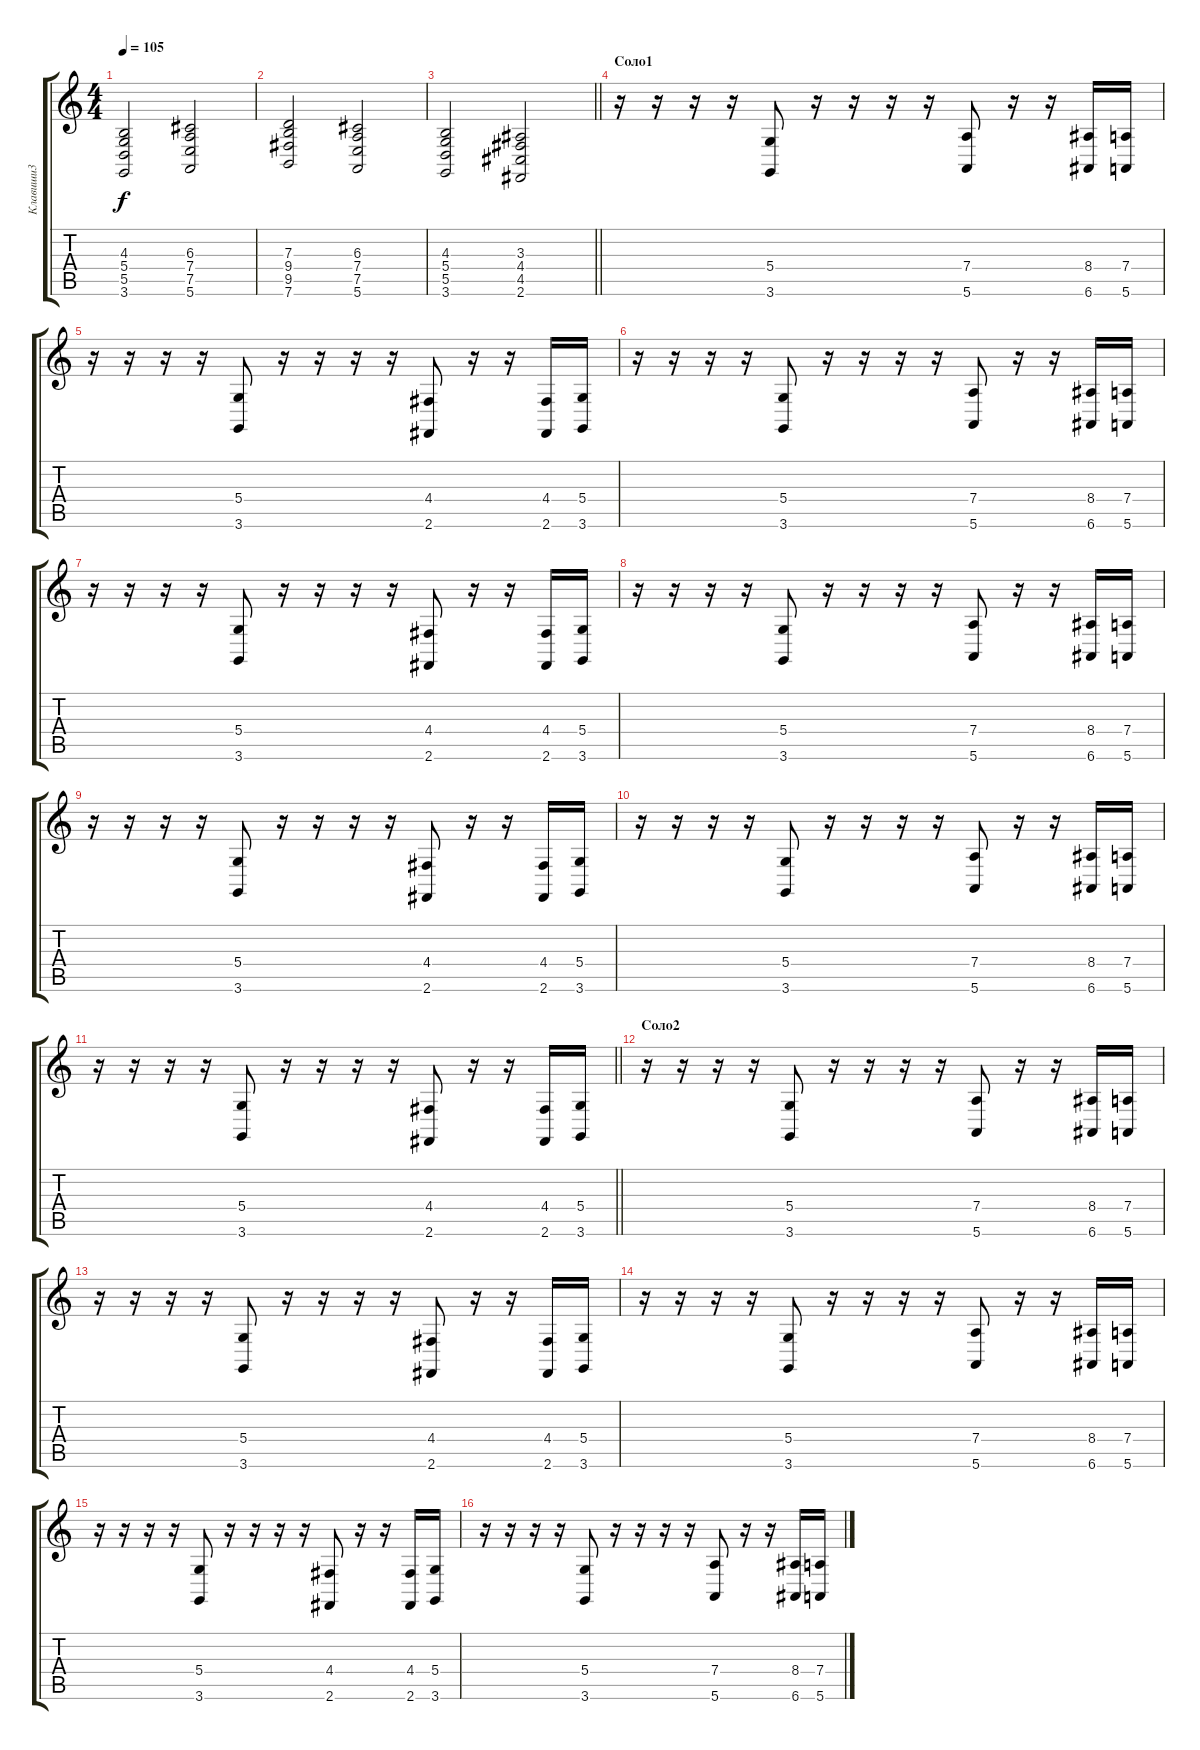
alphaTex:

\track ("Клавиши3" "Клавиши3") {instrument stringensemble1}
\staff {score tabs}
\tuning (E4 B3 G3 D3 A2 E2) {hide}
\ts (4 4)
\tempo 105
\clef g2
\ks c
(4.3 5.4 5.5 3.6).2{dy f} (6.3 7.4 7.5 5.6).2 |
(7.3 9.4 9.5 7.6).2 (6.3 7.4 7.5 5.6).2 |
\barLineRight lightlight
(4.3 5.4 5.5 3.6).2 (3.3 4.4 4.5 2.6).2 |
\section ("" "Соло1")
r.16 r.16 r.16 r.16 (5.4 3.6).8 r.16 r.16 r.16 r.16 (7.4 5.6).8 r.16 r.16 (8.4 6.6).16 (7.4 5.6).16 |
r.16 r.16 r.16 r.16 (5.4 3.6).8 r.16 r.16 r.16 r.16 (4.4 2.6).8 r.16 r.16 (4.4 2.6).16 (5.4 3.6).16 |
r.16 r.16 r.16 r.16 (5.4 3.6).8 r.16 r.16 r.16 r.16 (7.4 5.6).8 r.16 r.16 (8.4 6.6).16 (7.4 5.6).16 |
r.16 r.16 r.16 r.16 (5.4 3.6).8 r.16 r.16 r.16 r.16 (4.4 2.6).8 r.16 r.16 (4.4 2.6).16 (5.4 3.6).16 |
r.16 r.16 r.16 r.16 (5.4 3.6).8 r.16 r.16 r.16 r.16 (7.4 5.6).8 r.16 r.16 (8.4 6.6).16 (7.4 5.6).16 |
r.16 r.16 r.16 r.16 (5.4 3.6).8 r.16 r.16 r.16 r.16 (4.4 2.6).8 r.16 r.16 (4.4 2.6).16 (5.4 3.6).16 |
r.16 r.16 r.16 r.16 (5.4 3.6).8 r.16 r.16 r.16 r.16 (7.4 5.6).8 r.16 r.16 (8.4 6.6).16 (7.4 5.6).16 |
\barLineRight lightlight
r.16 r.16 r.16 r.16 (5.4 3.6).8 r.16 r.16 r.16 r.16 (4.4 2.6).8 r.16 r.16 (4.4 2.6).16 (5.4 3.6).16 |
\section ("" "Соло2")
r.16 r.16 r.16 r.16 (5.4 3.6).8 r.16 r.16 r.16 r.16 (7.4 5.6).8 r.16 r.16 (8.4 6.6).16 (7.4 5.6).16 |
r.16 r.16 r.16 r.16 (5.4 3.6).8 r.16 r.16 r.16 r.16 (4.4 2.6).8 r.16 r.16 (4.4 2.6).16 (5.4 3.6).16 |
r.16 r.16 r.16 r.16 (5.4 3.6).8 r.16 r.16 r.16 r.16 (7.4 5.6).8 r.16 r.16 (8.4 6.6).16 (7.4 5.6).16 |
r.16 r.16 r.16 r.16 (5.4 3.6).8 r.16 r.16 r.16 r.16 (4.4 2.6).8 r.16 r.16 (4.4 2.6).16 (5.4 3.6).16 |
r.16 r.16 r.16 r.16 (5.4 3.6).8 r.16 r.16 r.16 r.16 (7.4 5.6).8 r.16 r.16 (8.4 6.6).16 (7.4 5.6).16
